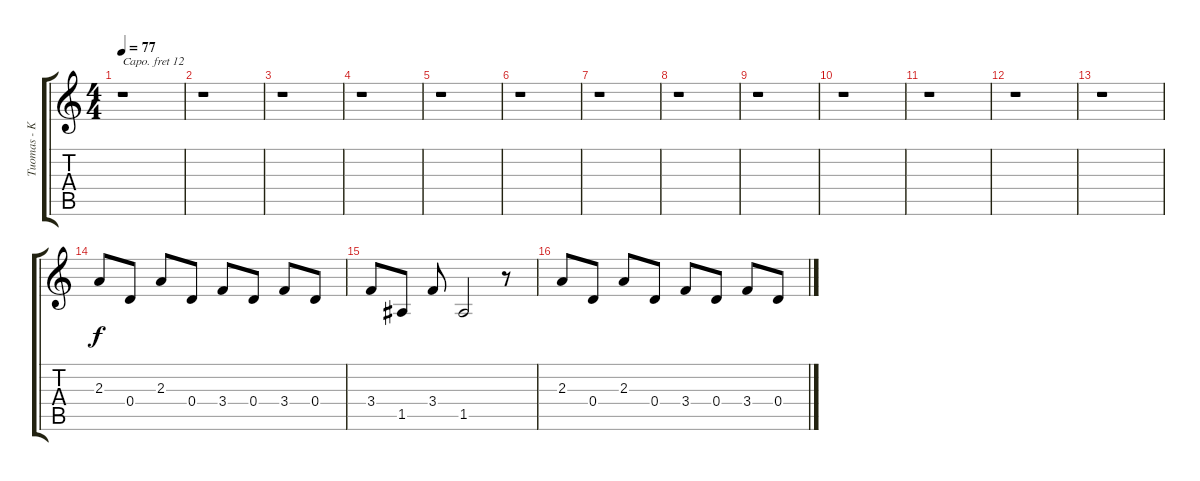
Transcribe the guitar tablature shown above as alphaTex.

\track ("Tuomas - Keyboards" "Tuomas - K") {instrument fx5brightness}
\staff {score tabs}
\capo 12
\tuning (E4 B3 G3 D3 A2 E2) {hide}
\ts (4 4)
\tempo 77
\clef g2
\ks c
r.1{dy f} |
r.1 |
r.1 |
r.1 |
r.1 |
r.1 |
r.1 |
r.1 |
r.1 |
r.1 |
r.1 |
r.1 |
r.1 |
2.3.8 0.4.8 2.3.8 0.4.8 3.4.8 0.4.8 3.4.8 0.4.8 |
3.4.8 1.5.8 3.4.8 1.5.2 r.8 |
2.3.8 0.4.8 2.3.8 0.4.8 3.4.8 0.4.8 3.4.8 0.4.8
